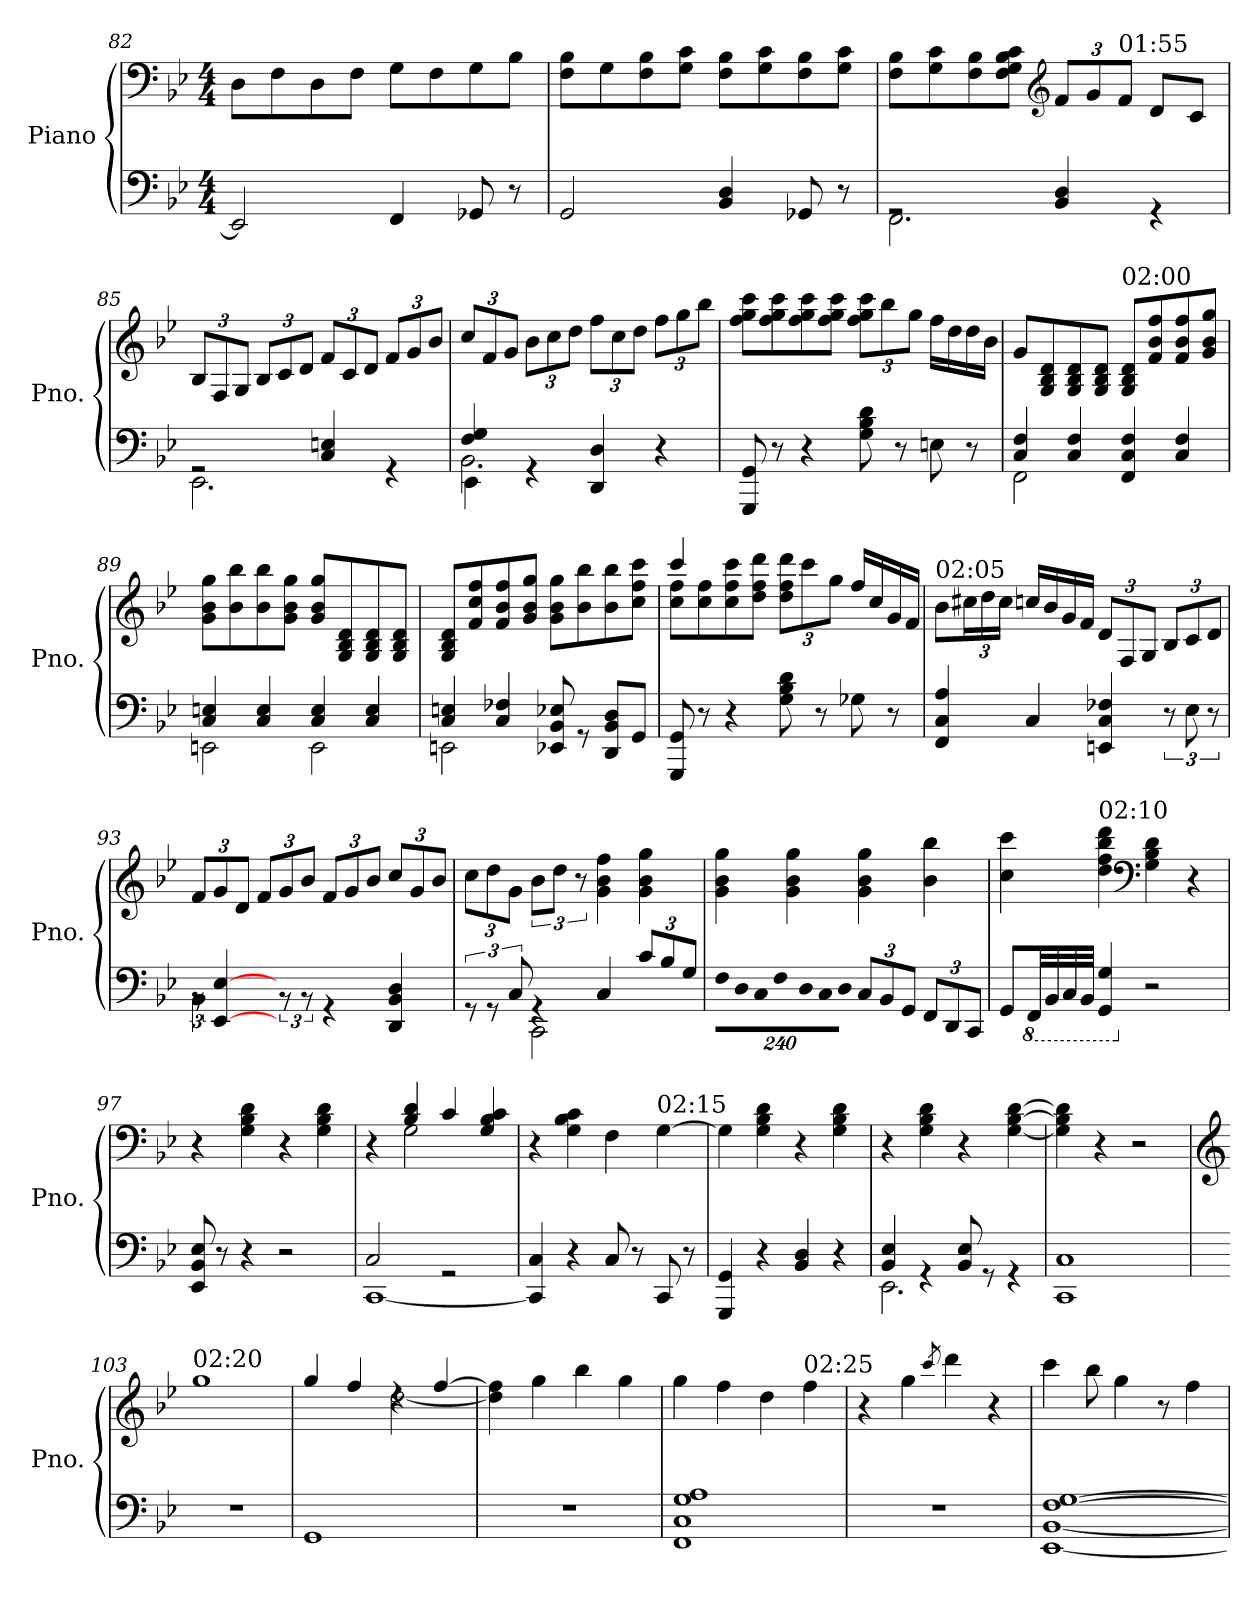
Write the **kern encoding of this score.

**kern	**kern
*part1	*part1
*staff2	*staff1
*I"Piano	*
*I'Pno.	*
*clefF4	*clefF4
*k[b-e-]	*k[b-e-]
*M4/4	*M4/4
=82	=82
2EE-/]	8D\L
.	8F\
.	8D\
.	8F\J
4FF/	8G\L
.	8F\
8GG-X/	8G\
8r	8B-\J
=83	=83
2GG/	8F\ 8B-\L
.	8G\
.	8F\ 8B-\
.	8G\ 8c\J
4BB-/ 4D/	8F\ 8B-\L
.	8G\ 8c\
8GG-X/	8F\ 8B-\
8r	8G\ 8c\J
=84	=84
*^	*
2rGG	2.FF\	8F\ 8B-\L
.	.	8G\ 8c\
.	.	8F\ 8B-\
.	.	8F\ 8G\ 8B-\ 8c\J
*	*	*clefG2
*	*	*Xbrackettup
4BB-/ 4D/	.	12f/L
.	.	12g/
!	!	!LO:TX:a:t=01&colon;55
.	.	12f/J
4rGG	4ryy	8d/L
.	.	8c/J
!!LO:LB:g=z
=85	=85	=85
2rGG	2.EE-\	12B-/L
.	.	12F/
.	.	12G/J
.	.	12B-/L
.	.	12c/
.	.	12d/J
4C/ 4En/	.	12f/L
.	.	12c/
.	.	12d/J
4rGG	4ryy	12f/L
.	.	12g/
.	.	12b-/J
=86	=86	=86
*	*^	*
4F/ 4G/	2.BB-\	4EE-\	12cc/L
.	.	.	12f/
.	.	.	12g/J
4rGG	.	4ryy	12b-\L
.	.	.	12cc\
.	.	.	12dd\J
4DD/ 4D/	.	2ryy	12ff\L
.	.	.	12cc\
.	.	.	12dd\J
4r	4ryy	.	12ff\L
.	.	.	12gg\
.	.	.	12bb-\J
*v	*v	*v	*
=87	=87
8GGG/ 8GG/	8ff\ 8gg\ 8ccc\L
8r	8ff\ 8gg\ 8ccc\
4r	8ff\ 8gg\ 8ccc\
.	8ff\ 8gg\ 8ccc\J
8G\ 8B-\ 8d\	12ff\ 12gg\ 12ccc\L
.	12bb-\
8r	.
.	12gg\J
8En\	16ff\LL
.	16dd\
8r	16dd\
.	16b-\JJ
!!LO:LB:g=z
=88	=88
*^	*
4C/ 4F/	2FF\	8g/L
.	.	8G/ 8B-/ 8d/
4C/ 4F/	.	8G/ 8B-/ 8d/
.	.	8G/ 8B-/ 8d/J
!	!	!LO:TX:a:t=02&colon;00
4FF/ 4C/ 4F/	2ryy	8G/ 8B-/ 8d/L
.	.	8f/ 8b-/ 8ff/
4C/ 4F/	.	8f/ 8b-/ 8ff/
.	.	8g/ 8b-/ 8gg/J
=89	=89	=89
4C/ 4En/	2EEn\	8g\ 8b-\ 8gg\L
.	.	8b-\ 8bb-\
4C/ 4E/	.	8b-\ 8bb-\
.	.	8g\ 8b-\ 8gg\J
4C/ 4E/	2EE\	8g/ 8b-/ 8gg/L
.	.	8G/ 8B-/ 8d/
4C/ 4E/	.	8G/ 8B-/ 8d/
.	.	8G/ 8B-/ 8d/J
=90	=90	=90
4C/ 4En/	2EEn\	8G/ 8B-/ 8d/L
.	.	8f/ 8cc/ 8ff/
4C/ 4F-X/	.	8f/ 8b-/ 8ff/
.	.	8g/ 8b-/ 8gg/J
8EE-X/ 8BB-/ 8E-X/	2ryy	8g\ 8b-\ 8gg\L
8rGG	.	8b-\ 8bb-\
8DD/ 8BB-/ 8D/L	.	8b-\ 8bb-\
8GG/J	.	8cc\ 8ff\ 8ccc\J
*v	*v	*
=91	=91
*	*^
8GGG/ 8GG/	8cc\ 8ff\L	4ccc/
8r	8cc\ 8ff\	.
4r	8cc\ 8ff\ 8ccc\	4ryy
.	8dd\ 8ff\ 8ddd\J	.
8G\ 8B-\ 8d\	12dd\ 12ff\ 12ddd\L	2ryy
.	12ccc\	.
8r	.	.
.	12gg\J	.
8G-X\	16ff/LL	.
.	16cc/	.
8r	16g/	.
.	16f/JJ	.
*	*v	*v
!!LO:LB:g=z
=92	=92
!	!LO:TX:a:t=02&colon;05
4FF/ 4C/ 4A/	8b-\L
.	24cc#X\L
.	24dd\
.	24cc#\JJ
4C/	16ccn/LL
.	16b-/
.	16g/
.	16f/JJ
4EEn/ 4C/ 4F-X/	12d/L
.	12F/
.	12G/J
12r	12B-/L
12E-\	12c/
12r	12d/J
=93	=93
*^	*
12rBB	4BB-\	12f/L
[4EE-/ [4E-/	.	12g/
.	.	12d/J
.	4ryy	12f/L
12rBB	.	12g/
12rBB	.	12b-/J
4rGG	2ryy	12f/L
.	.	12g/
.	.	12b-/J
4DD/ 4BB-/ 4D/	.	12cc/L
.	.	12g/
.	.	12b-/J
=94	=94	=94
12rGG	4ryy	12cc\L
12rGG	.	12dd\
12C/	.	12g\J
*	*	*brackettup
4rGG	2CC\	12b-\L
.	.	12dd\J
.	.	12r
4C/	.	4g\ 4b-\ 4ff\
*Xbrackettup	*	*
12c/L	4ryy	4g\ 4b-\ 4gg\
12B-/	.	.
12G/J	.	.
*v	*v	*
!!LO:LB:g=z
=95	=95
!LO:N:vis=8	!
1920%137F\L	4g\ 4b-\ 4gg\
!LO:N:vis=8	!
1920%137D\	.
!LO:N:vis=8	!
1920%137C\	.
!LO:N:vis=8	!
1920%137F\	.
.	4g\ 4b-\ 4gg\
!LO:N:vis=8	!
1920%137D\	.
!LO:N:vis=8	!
1920%137C\	.
!LO:N:vis=8	!
1920%137D\J	.
1920ryy	.
12C/L	4g\ 4b-\ 4gg\
12BB-/	.
12GG/J	.
12FF/L	4b-\ 4bb-\
12DD/	.
12CC/J	.
=96	=96
8GG/L	4cc\ 4ccc\
*8ba	*
32FFF/LL	.
32BBB-/	.
32CC/	.
32BBB-/JJJ	.
!	!LO:TX:a:t=02&colon;10
4GGG/ 4GG/	4dd\ 4ff\ 4bb-\ 4ddd\
*	*clefF4
*X8ba	*
2r	4G\ 4B-\ 4d\
.	4r
=97	=97
8EE-/ 8BB-/ 8E-/	4r
8r	.
4r	4G\ 4B-\ 4d\
2r	4r
.	4G\ 4B-\ 4d\
=98	=98
*^	*^
2C/	[1CC	4r	4ryy
.	.	4B-/ 4d/	2G\
2rGG	.	4c/	.
.	.	4G/ 4B-/ 4c/	4ryy
*v	*v	*	*
*	*v	*v
=99	=99
4CC/] 4C/	4r
4r	4G\ 4B-\ 4c\
8C/	4F\
8r	.
!	!LO:TX:a:t=02&colon;15
8CC/	[4G\
8r	.
!!LO:LB:g=z
=100	=100
4GGG/ 4GG/	4G\]
4r	4G\ 4B-\ 4d\
4BB-/ 4D/	4r
4r	4G\ 4B-\ 4d\
=101	=101
*^	*
4BB-/ 4E-/	2.EE-\	4r
4rGG	.	4G\ 4B-\ 4d\
8BB-/ 8E-/	.	4r
8rGG	.	.
4rGG	4ryy	[4G\ [4B-\ [4d\
*v	*v	*
=102	=102
1CC 1C	4G\] 4B-\] 4d\]
.	4r
.	2r
=103	=103
*	*clefG2
!	!LO:TX:a:t=02&colon;20
1r	1gg
=104	=104
*	*^
1GG	4gg/	2ryy
.	4ff/	.
.	4rdd	[2dd\
.	[4ff/	.
*	*v	*v
=105	=105
1r	4dd\] 4ff\]
.	4gg\
.	4bb-\
.	4gg\
=106	=106
1FF 1C 1G 1A	4gg\
.	4ff\
.	4dd\
!	!LO:TX:a:t=02&colon;25
.	4ff\
=107	=107
1r	4r
.	4gg\
.	8qccc/
.	4ddd\
.	4r
!!LO:PB:g=z
=108	=108
[1EE- [1BB- [1F [1G	4ccc\
.	8bb-\
.	4gg\
.	8r
.	4ff\
=	=
*-	*-
